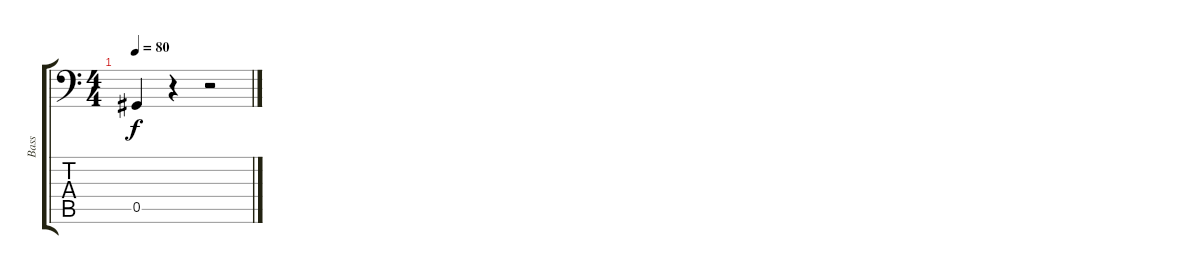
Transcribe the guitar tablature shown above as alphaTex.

\track ("Bass" "Bass") {instrument distortionguitar}
\staff {score tabs}
\tuning (Eb3 Bb2 Gb2 Db2 Ab1 Eb1) {hide}
\ts (4 4)
\tempo 80
\clef f4
\ks c
0.5.4{dy f} r.4 r.2
